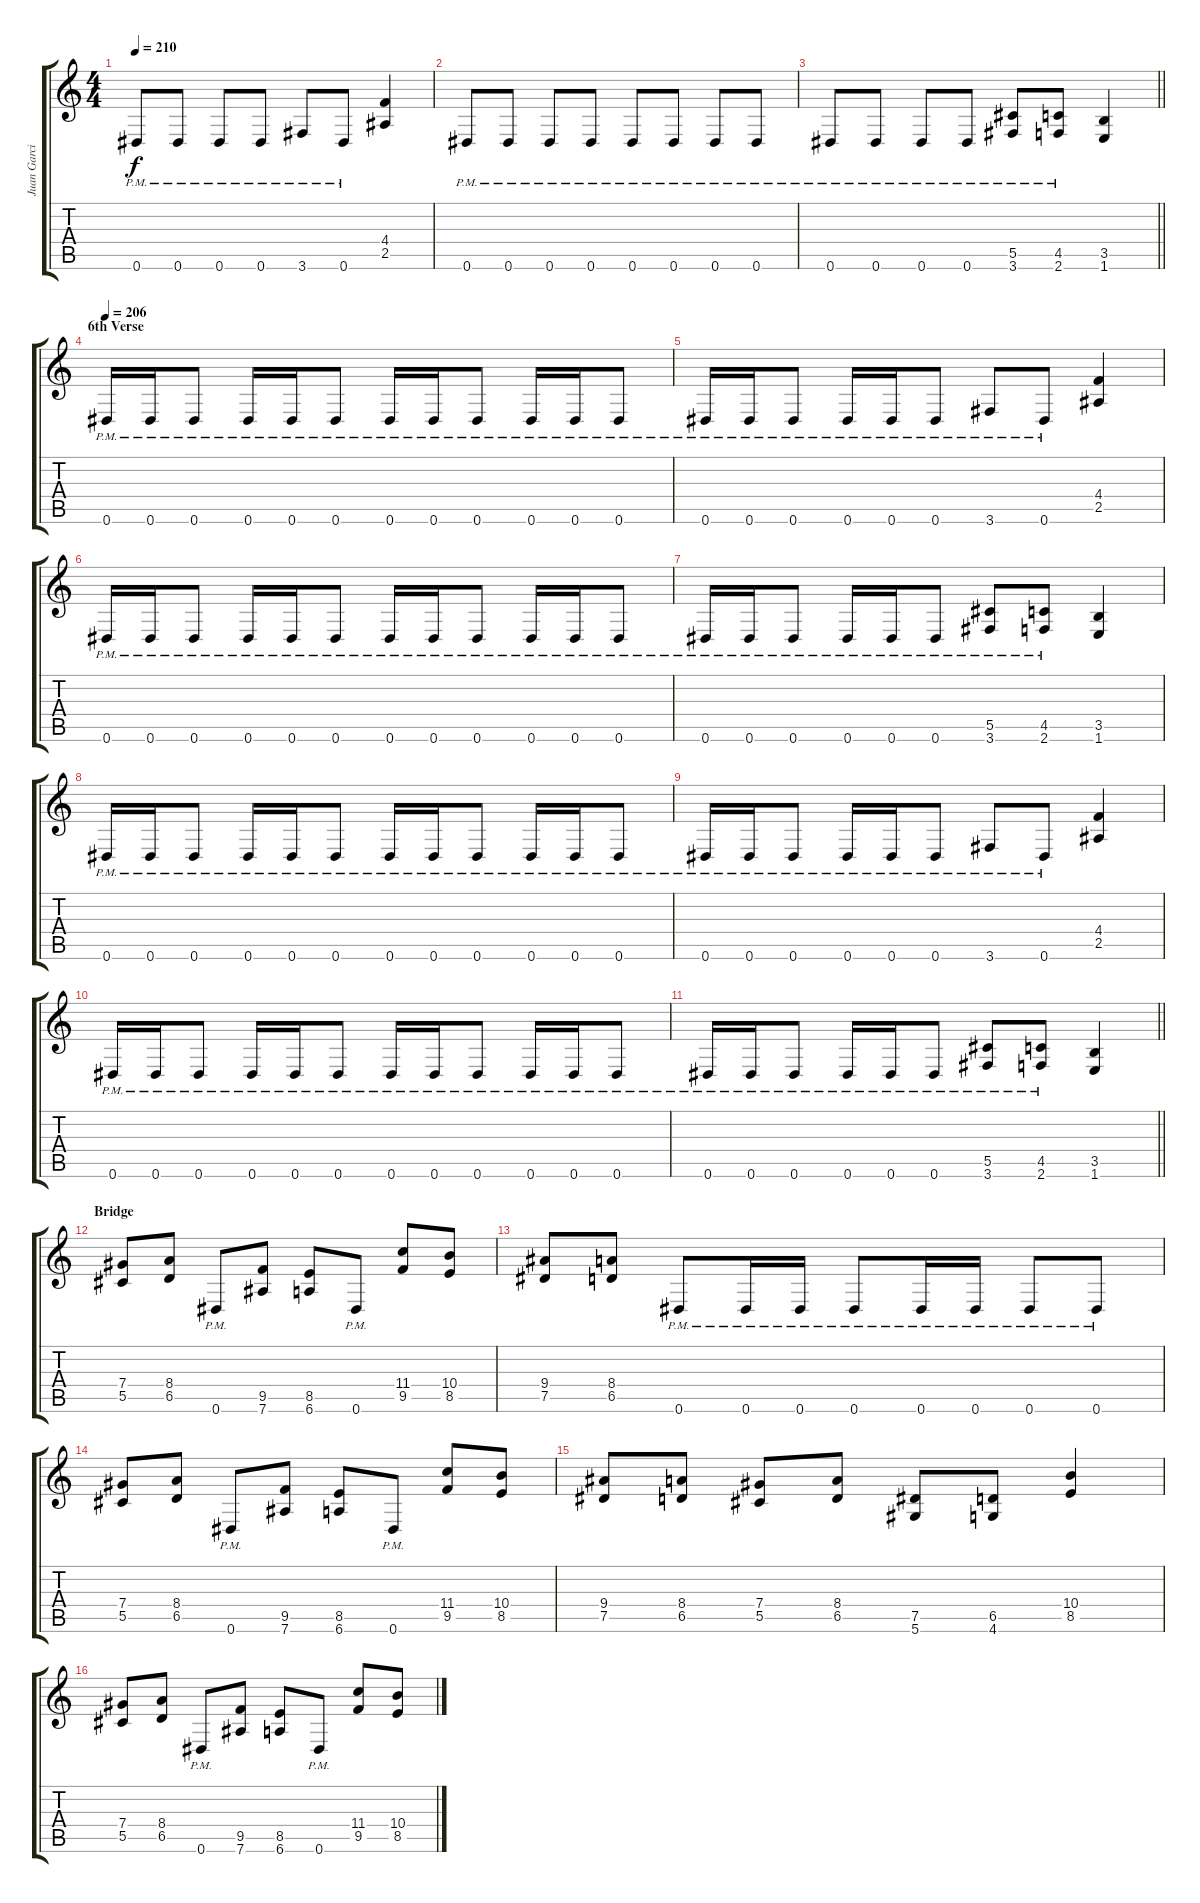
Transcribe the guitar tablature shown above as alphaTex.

\track ("Juan Garcia" "Juan Garci") {instrument distortionguitar}
\staff {score tabs}
\tuning (Eb4 Bb3 Gb3 Db3 Ab2 Eb2) {hide}
\ts (4 4)
\tempo 210
\clef g2
\ks c
0.6{pm}.8{dy f} 0.6{pm}.8 0.6{pm}.8 0.6{pm}.8 3.6{pm}.8 0.6{pm}.8 (4.4 2.5).4 |
0.6{pm}.8 0.6{pm}.8 0.6{pm}.8 0.6{pm}.8 0.6{pm}.8 0.6{pm}.8 0.6{pm}.8 0.6{pm}.8 |
\barLineRight lightlight
0.6{pm}.8 0.6{pm}.8 0.6{pm}.8 0.6{pm}.8 (5.5{pm} 3.6{pm}).8 (4.5{pm} 2.6{pm}).8 (3.5 1.6).4 |
\section ("" "6th Verse")
\tempo 206
0.6{pm}.16 0.6{pm}.16 0.6{pm}.8 0.6{pm}.16 0.6{pm}.16 0.6{pm}.8 0.6{pm}.16 0.6{pm}.16 0.6{pm}.8 0.6{pm}.16 0.6{pm}.16 0.6{pm}.8 |
0.6{pm}.16 0.6{pm}.16 0.6{pm}.8 0.6{pm}.16 0.6{pm}.16 0.6{pm}.8 3.6{pm}.8 0.6{pm}.8 (4.4 2.5).4 |
0.6{pm}.16 0.6{pm}.16 0.6{pm}.8 0.6{pm}.16 0.6{pm}.16 0.6{pm}.8 0.6{pm}.16 0.6{pm}.16 0.6{pm}.8 0.6{pm}.16 0.6{pm}.16 0.6{pm}.8 |
0.6{pm}.16 0.6{pm}.16 0.6{pm}.8 0.6{pm}.16 0.6{pm}.16 0.6{pm}.8 (5.5{pm} 3.6{pm}).8 (4.5{pm} 2.6{pm}).8 (3.5 1.6).4 |
0.6{pm}.16 0.6{pm}.16 0.6{pm}.8 0.6{pm}.16 0.6{pm}.16 0.6{pm}.8 0.6{pm}.16 0.6{pm}.16 0.6{pm}.8 0.6{pm}.16 0.6{pm}.16 0.6{pm}.8 |
0.6{pm}.16 0.6{pm}.16 0.6{pm}.8 0.6{pm}.16 0.6{pm}.16 0.6{pm}.8 3.6{pm}.8 0.6{pm}.8 (4.4 2.5).4 |
0.6{pm}.16 0.6{pm}.16 0.6{pm}.8 0.6{pm}.16 0.6{pm}.16 0.6{pm}.8 0.6{pm}.16 0.6{pm}.16 0.6{pm}.8 0.6{pm}.16 0.6{pm}.16 0.6{pm}.8 |
\barLineRight lightlight
0.6{pm}.16 0.6{pm}.16 0.6{pm}.8 0.6{pm}.16 0.6{pm}.16 0.6{pm}.8 (5.5{pm} 3.6{pm}).8 (4.5{pm} 2.6{pm}).8 (3.5 1.6).4 |
\section ("" "Bridge")
(7.4 5.5).8 (8.4 6.5).8 0.6{pm}.8 (9.5 7.6).8 (8.5 6.6).8 0.6{pm}.8 (11.4 9.5).8 (10.4 8.5).8 |
(9.4 7.5).8 (8.4 6.5).8 0.6{pm}.8 0.6{pm}.16 0.6{pm}.16 0.6{pm}.8 0.6{pm}.16 0.6{pm}.16 0.6{pm}.8 0.6{pm}.8 |
(7.4 5.5).8 (8.4 6.5).8 0.6{pm}.8 (9.5 7.6).8 (8.5 6.6).8 0.6{pm}.8 (11.4 9.5).8 (10.4 8.5).8 |
(9.4 7.5).8 (8.4 6.5).8 (7.4 5.5).8 (8.4 6.5).8 (7.5 5.6).8 (6.5 4.6).8 (10.4 8.5).4 |
(7.4 5.5).8 (8.4 6.5).8 0.6{pm}.8 (9.5 7.6).8 (8.5 6.6).8 0.6{pm}.8 (11.4 9.5).8 (10.4 8.5).8
